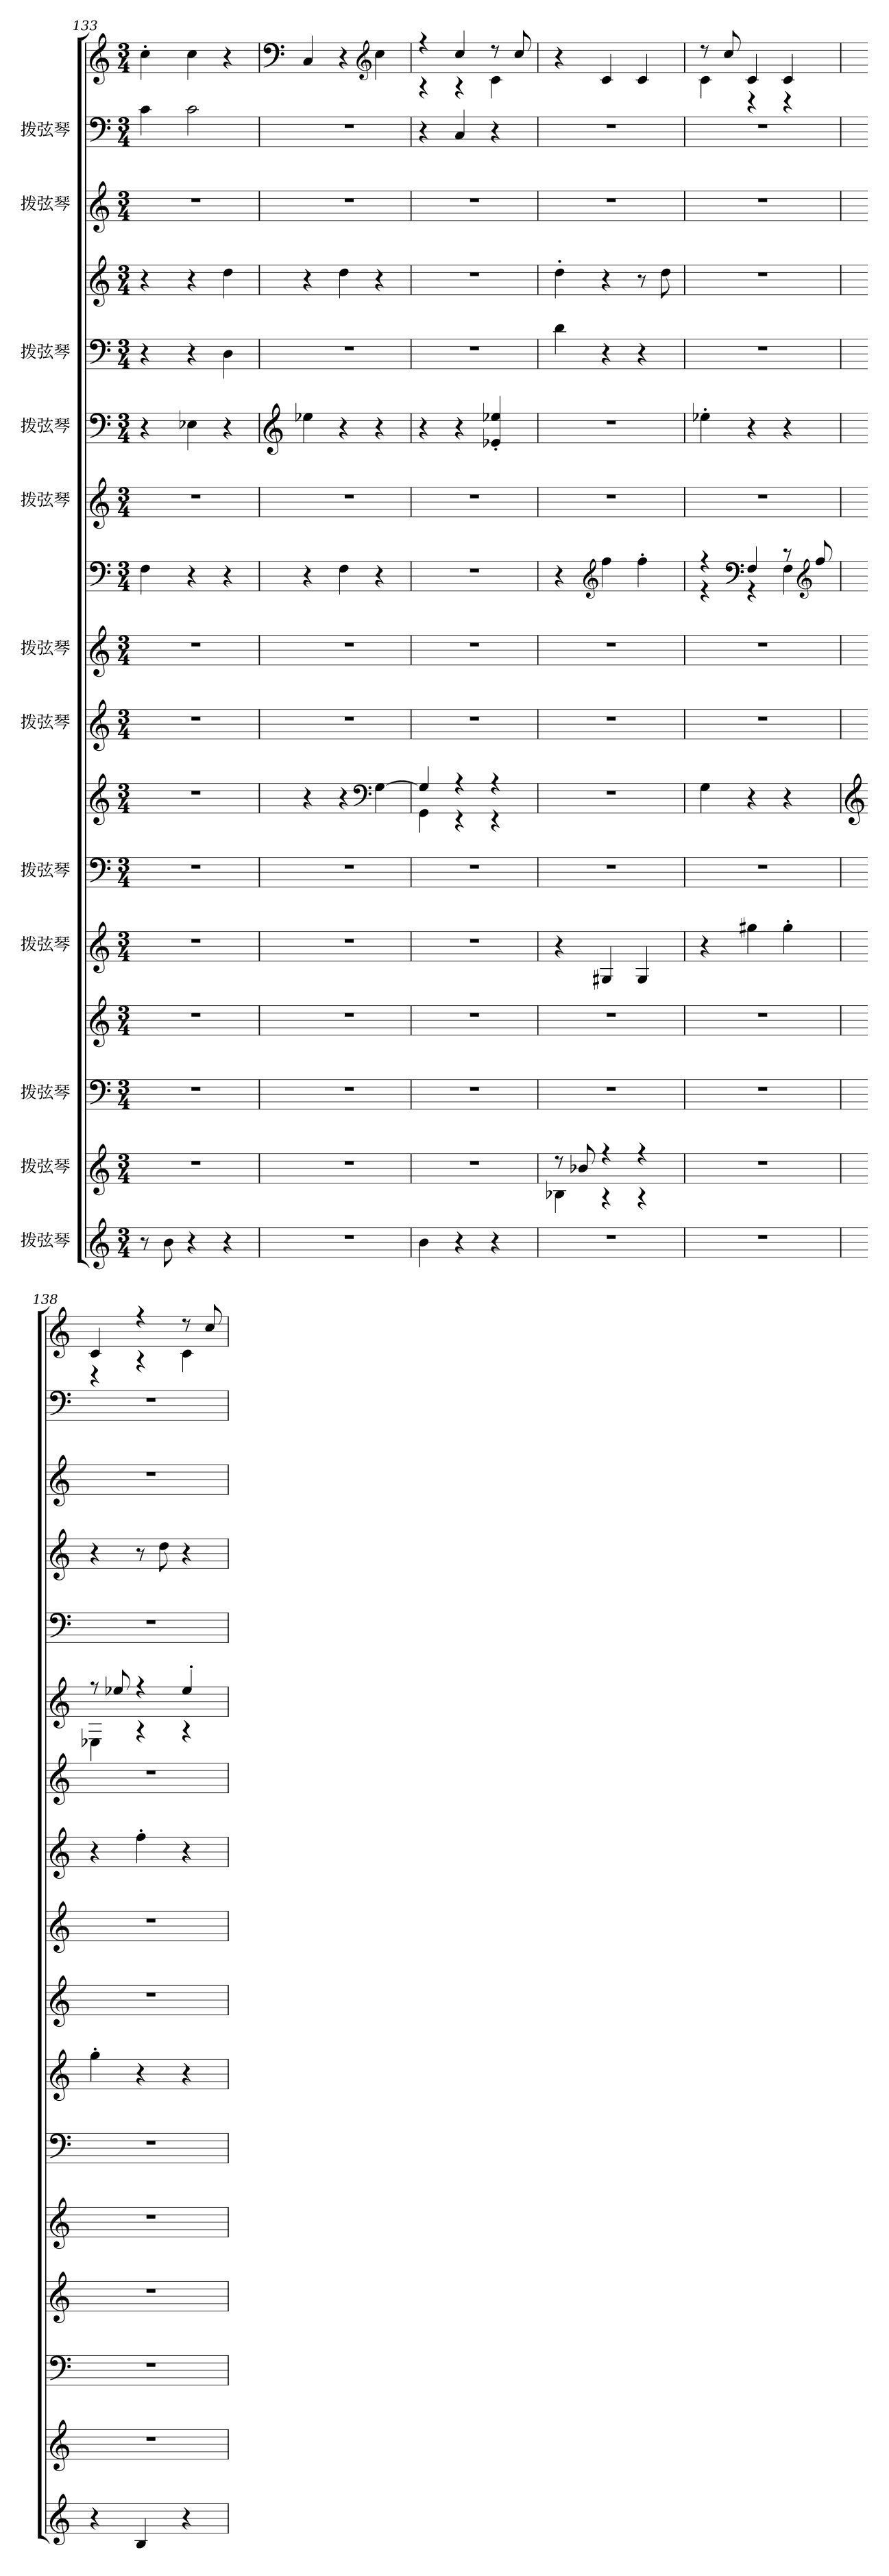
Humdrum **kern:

**kern	**kern	**kern	**kern	**kern	**kern	**kern	**kern	**kern	**kern	**kern	**kern	**kern	**kern	**kern	**kern	**kern
*part12	*part11	*part10	*part10	*part9	*part8	*part8	*part7	*part6	*part6	*part5	*part4	*part3	*part3	*part2	*part1	*part1
*staff17	*staff16	*staff15	*staff14	*staff13	*staff12	*staff11	*staff10	*staff9	*staff8	*staff7	*staff6	*staff5	*staff4	*staff3	*staff2	*staff1
*I"拨弦琴	*I"拨弦琴	*I"拨弦琴	*	*I"拨弦琴	*I"拨弦琴	*	*I"拨弦琴	*I"拨弦琴	*	*I"拨弦琴	*I"拨弦琴	*I"拨弦琴	*	*I"拨弦琴	*I"拨弦琴	*
*clefG2	*clefG2	*clefF4	*clefG2	*clefG2	*clefF4	*clefG2	*clefG2	*clefG2	*clefF4	*clefG2	*clefF4	*clefF4	*clefG2	*clefG2	*clefF4	*clefG2
*k[]	*k[]	*k[]	*k[]	*k[]	*k[]	*k[]	*k[]	*k[]	*k[]	*k[]	*k[]	*k[]	*k[]	*k[]	*k[]	*k[]
*M3/4	*M3/4	*M3/4	*M3/4	*M3/4	*M3/4	*M3/4	*M3/4	*M3/4	*M3/4	*M3/4	*M3/4	*M3/4	*M3/4	*M3/4	*M3/4	*M3/4
=133	=133	=133	=133	=133	=133	=133	=133	=133	=133	=133	=133	=133	=133	=133	=133	=133
8r	2.r	2.r	2.r	2.r	2.r	2.r	2.r	2.r	4F\	2.r	4r	4r	4r	2.r	4c\	4cc'\
8b\	.	.	.	.	.	.	.	.	.	.	.	.	.	.	.	.
4r	.	.	.	.	.	.	.	.	4r	.	4E-X\	4r	4r	.	2c\	4cc\
4r	.	.	.	.	.	.	.	.	4r	.	4r	4D\	4dd\	.	.	4r
=134	=134	=134	=134	=134	=134	=134	=134	=134	=134	=134	=134	=134	=134	=134	=134	=134
*	*	*	*	*	*	*	*	*	*	*	*clefG2	*	*	*	*	*clefF4
2.r	2.r	2.r	2.r	2.r	2.r	4r	2.r	2.r	4r	2.r	4ee-X\	2.r	4r	2.r	2.r	4C/
.	.	.	.	.	.	4r	.	.	4F\	.	4r	.	4dd\	.	.	4r
*	*	*	*	*	*	*clefF4	*	*	*	*	*	*	*	*	*	*clefG2
.	.	.	.	.	.	[4G\	.	.	4r	.	4r	.	4r	.	.	4cc\
=135	=135	=135	=135	=135	=135	=135	=135	=135	=135	=135	=135	=135	=135	=135	=135	=135
*	*	*	*	*	*	*^	*	*	*	*	*	*	*	*	*	*^
4b\	2.r	2.r	2.r	2.r	2.r	4G/]	4GG\	2.r	2.r	2.r	2.r	4r	2.r	2.r	2.r	4r	4r	4r
4r	.	.	.	.	.	4r	4r	.	.	.	.	4r	.	.	.	4C/	4cc/	4r
4r	.	.	.	.	.	4r	4r	.	.	.	.	4e-X/' 4ee-X/'	.	.	.	4r	8r	4c\
.	.	.	.	.	.	.	.	.	.	.	.	.	.	.	.	.	8cc/	.
*	*	*	*	*	*	*v	*v	*	*	*	*	*	*	*	*	*	*v	*v
=136	=136	=136	=136	=136	=136	=136	=136	=136	=136	=136	=136	=136	=136	=136	=136	=136
*	*^	*	*	*	*	*	*	*	*	*	*	*	*	*	*	*
2.r	8r	4B-X\	2.r	2.r	4r	2.r	2.r	2.r	2.r	4r	2.r	2.r	4d\	4dd'\	2.r	2.r	4r
.	8b-X/	.	.	.	.	.	.	.	.	.	.	.	.	.	.	.	.
*	*	*	*	*	*	*	*	*	*	*clefG2	*	*	*	*	*	*	*
.	4r	4r	.	.	4G#X/	.	.	.	.	4ff\	.	.	4r	4r	.	.	4c/
.	4r	4r	.	.	4G#/	.	.	.	.	4ff'\	.	.	4r	8r	.	.	4c/
.	.	.	.	.	.	.	.	.	.	.	.	.	.	8dd\	.	.	.
*	*v	*v	*	*	*	*	*	*	*	*	*	*	*	*	*	*	*
=137	=137	=137	=137	=137	=137	=137	=137	=137	=137	=137	=137	=137	=137	=137	=137	=137
*	*	*	*	*	*	*	*	*	*^	*	*	*	*	*	*	*^
2.r	2.r	2.r	2.r	4r	2.r	4G\	2.r	2.r	4r	4r	2.r	4ee-X'\	2.r	2.r	2.r	2.r	8r	4c\
.	.	.	.	.	.	.	.	.	.	.	.	.	.	.	.	.	8cc/	.
*	*	*	*	*	*	*	*	*	*clefF4	*	*	*	*	*	*	*	*	*
.	.	.	.	4gg#X\	.	4r	.	.	4F/	4r	.	4r	.	.	.	.	4c/	4r
.	.	.	.	4gg#'\	.	4r	.	.	8r	4F\	.	4r	.	.	.	.	4c/	4r
*	*	*	*	*	*	*	*	*	*clefG2	*	*	*	*	*	*	*	*	*
.	.	.	.	.	.	.	.	.	8ff/	.	.	.	.	.	.	.	.	.
*	*	*	*	*	*	*	*	*	*v	*v	*	*	*	*	*	*	*	*
!!LO:PB:g=z	!!
=138	=138	=138	=138	=138	=138	=138	=138	=138	=138	=138	=138	=138	=138	=138	=138	=138	=138
*	*	*	*	*	*	*clefG2	*	*	*	*	*	*	*	*	*	*	*
*	*	*	*	*	*	*	*	*	*	*	*^	*	*	*	*	*	*
4r	2.r	2.r	2.r	2.r	2.r	4gg'\	2.r	2.r	4r	2.r	8r	4E-X\	2.r	4r	2.r	2.r	4c/	4r
.	.	.	.	.	.	.	.	.	.	.	8ee-X/	.	.	.	.	.	.	.
4B/	.	.	.	.	.	4r	.	.	4ff'\	.	4r	4r	.	8r	.	.	4r	4r
.	.	.	.	.	.	.	.	.	.	.	.	.	.	8dd\	.	.	.	.
4r	.	.	.	.	.	4r	.	.	4r	.	4ee-'/	4r	.	4r	.	.	8r	4c\
.	.	.	.	.	.	.	.	.	.	.	.	.	.	.	.	.	8cc/	.
*	*	*	*	*	*	*	*	*	*	*	*v	*v	*	*	*	*	*v	*v
=	=	=	=	=	=	=	=	=	=	=	=	=	=	=	=	=
*-	*-	*-	*-	*-	*-	*-	*-	*-	*-	*-	*-	*-	*-	*-	*-	*-
